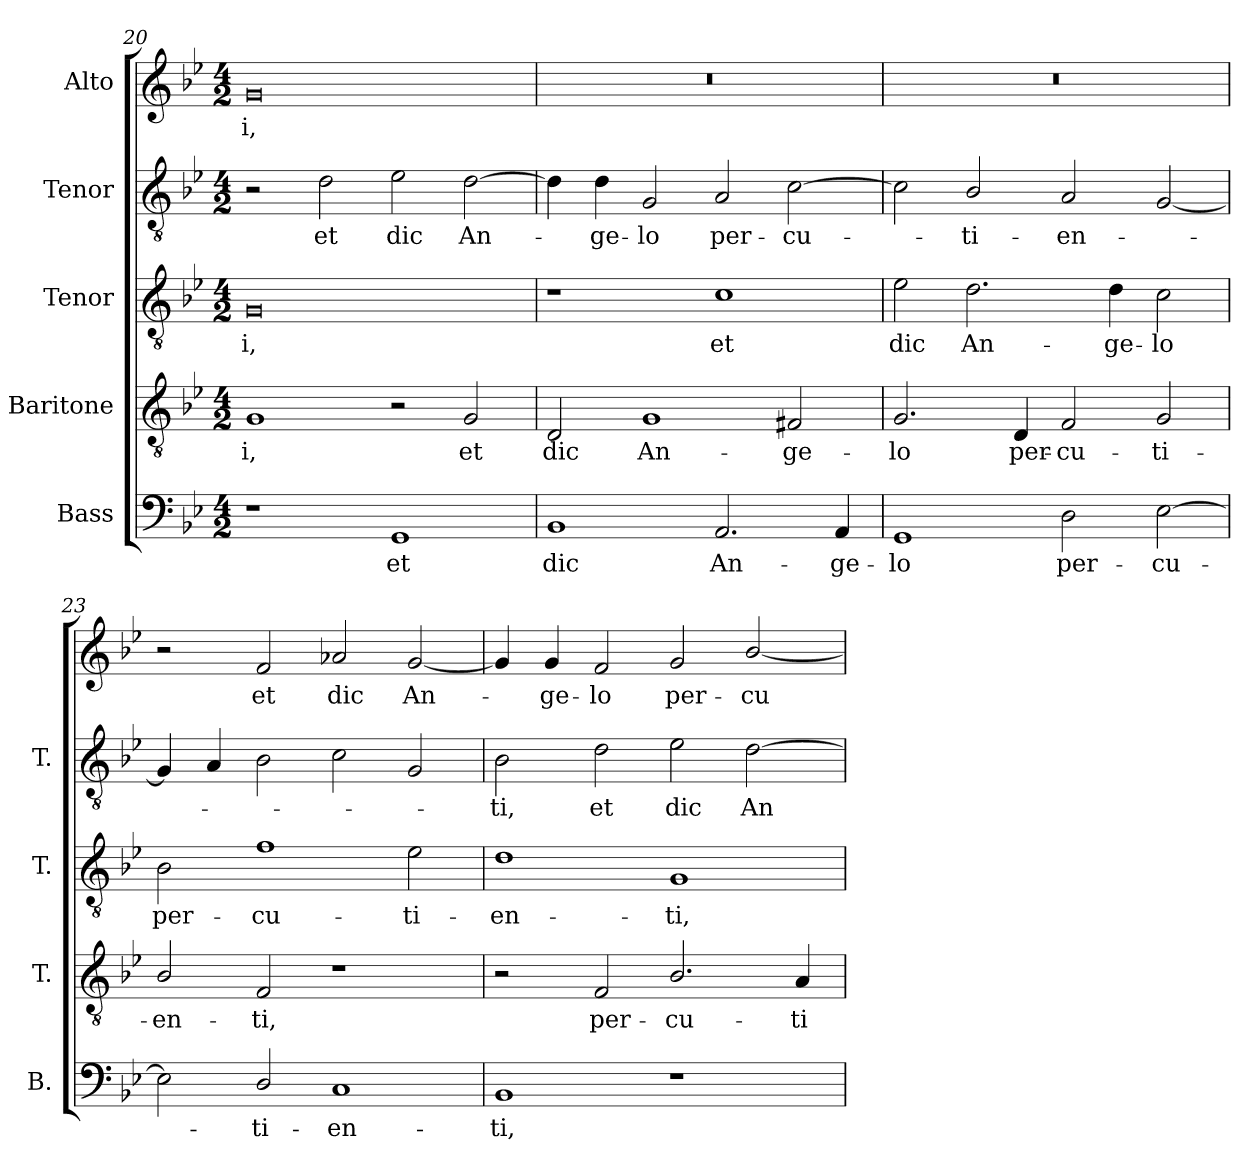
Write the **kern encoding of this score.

**kern	**text	**kern	**text	**kern	**text	**kern	**text	**kern	**text
*part5	*part5	*part4	*part4	*part3	*part3	*part2	*part2	*part1	*part1
*staff5	*staff5	*staff4	*staff4	*staff3	*staff3	*staff2	*staff2	*staff1	*staff1
*I"Bass	*	*I"Baritone	*	*I"Tenor	*	*I"Tenor	*	*I"Alto	*
*I'B.	*	*I'T.	*	*I'T.	*	*I'T.	*	*	*
*clefF4	*	*clefGv2	*	*clefGv2	*	*clefGv2	*	*clefG2	*
*	*	*ITrd7c12	*	*ITrd7c12	*	*ITrd7c12	*	*	*
*k[b-e-]	*	*k[b-e-]	*	*k[b-e-]	*	*k[b-e-]	*	*k[b-e-]	*
*B-:	*	*B-:	*	*B-:	*	*B-:	*	*B-:	*
*M4/2	*	*M4/2	*	*M4/2	*	*M4/2	*	*M4/2	*
=20	=20	=20	=20	=20	=20	=20	=20	=20	=20
!	!	!	!LO:LY:b:color=#000000	!	!	!	!	!	!
!	!	!	!	!	!LO:LY:b:color=#000000	!	!	!	!
!	!	!	!	!	!	!	!	!	!LO:LY:b:color=#000000
1r	.	1GGi	-i,	0GGi	-i,	2r	.	0gi	-i,
!	!	!	!	!	!	!	!LO:LY:b:color=#000000	!	!
.	.	.	.	.	.	2Di\	et	.	.
!	!LO:LY:b:color=#000000	!	!	!	!	!	!	!	!
!	!	!	!	!	!	!	!LO:LY:b:color=#000000	!	!
1GGi	et	2r	.	.	.	2E-i\	dic	.	.
!	!	!	!LO:LY:b:color=#000000	!	!	!	!	!	!
!	!	!	!	!	!	!	!LO:LY:b:color=#000000	!	!
.	.	2GGi/	et	.	.	[2Di\	An-	.	.
!!LO:LB:g=z
=21	=21	=21	=21	=21	=21	=21	=21	=21	=21
!	!LO:LY:b:color=#000000	!	!	!	!	!	!	!	!
!	!	!	!LO:LY:b:color=#000000	!	!	!	!	!LO:N:vis=1	!
1BB-i	dic	2DDi/	dic	1r	.	4Di\]	.	0r	.
!	!	!	!	!	!	!	!LO:LY:b:color=#000000	!	!
.	.	.	.	.	.	4Di\	-ge-	.	.
!	!	!	!LO:LY:b:color=#000000	!	!	!	!	!	!
!	!	!	!	!	!	!	!LO:LY:b:color=#000000	!	!
.	.	1GGi	An-	.	.	2GGi/	-lo	.	.
!	!LO:LY:b:color=#000000	!	!	!	!	!	!	!	!
!	!	!	!	!	!LO:LY:b:color=#000000	!	!	!	!
!	!	!	!	!	!	!	!LO:LY:b:color=#000000	!	!
2.AAi/	An-	.	.	1Ci	et	2AAi/	per-	.	.
!	!	!	!LO:LY:b:color=#000000	!	!	!	!	!	!
!	!	!	!	!	!	!	!LO:LY:b:color=#000000	!	!
.	.	2FF#Xi/	-ge-	.	.	[2Ci\	-cu-	.	.
!	!LO:LY:b:color=#000000	!	!	!	!	!	!	!	!
4AAi/	-ge-	.	.	.	.	.	.	.	.
=22	=22	=22	=22	=22	=22	=22	=22	=22	=22
!	!LO:LY:b:color=#000000	!	!	!	!	!	!	!	!
!	!	!	!LO:LY:b:color=#000000	!	!	!	!	!	!
!	!	!	!	!	!LO:LY:b:color=#000000	!	!	!LO:N:vis=1	!
1GGi	-lo	2.GGi/	-lo	2E-i\	dic	2Ci\]	.	0r	.
!	!	!	!	!	!LO:LY:b:color=#000000	!	!	!	!
!	!	!	!	!	!	!	!LO:LY:b:color=#000000	!	!
.	.	.	.	2.Di\	An-	2BB-i/	-ti-	.	.
!	!	!	!LO:LY:b:color=#000000	!	!	!	!	!	!
.	.	4DDi/	per-	.	.	.	.	.	.
!	!LO:LY:b:color=#000000	!	!	!	!	!	!	!	!
!	!	!	!LO:LY:b:color=#000000	!	!	!	!	!	!
!	!	!	!	!	!	!	!LO:LY:b:color=#000000	!	!
2Di\	per-	2FFi/	-cu-	.	.	2AAi/	-en-	.	.
!	!	!	!	!	!LO:LY:b:color=#000000	!	!	!	!
.	.	.	.	4Di\	-ge-	.	.	.	.
!	!LO:LY:b:color=#000000	!	!	!	!	!	!	!	!
!	!	!	!LO:LY:b:color=#000000	!	!	!	!	!	!
!	!	!	!	!	!LO:LY:b:color=#000000	!	!	!	!
[2E-i\	-cu-	2GGi/	-ti-	2Ci\	-lo	[2GGi/	.	.	.
=23	=23	=23	=23	=23	=23	=23	=23	=23	=23
!	!	!	!LO:LY:b:color=#000000	!	!	!	!	!	!
!	!	!	!	!	!LO:LY:b:color=#000000	!	!	!	!
2E-i\]	.	2BB-i/	-en-	2BB-i\	per-	4GGi/]	.	2r	.
.	.	.	.	.	.	4AAi/	.	.	.
!	!LO:LY:b:color=#000000	!	!	!	!	!	!	!	!
!	!	!	!LO:LY:b:color=#000000	!	!	!	!	!	!
!	!	!	!	!	!LO:LY:b:color=#000000	!	!	!	!
!	!	!	!	!	!	!	!	!	!LO:LY:b:color=#000000
2Di/	-ti-	2FFi/	-ti,	1Fi	-cu-	2BB-i\	.	2fi/	et
!	!LO:LY:b:color=#000000	!	!	!	!	!	!	!	!
!	!	!	!	!	!	!	!	!	!LO:LY:b:color=#000000
1Ci	-en-	1r	.	.	.	2Ci\	.	2a-Xi/	dic
!	!	!	!	!	!LO:LY:b:color=#000000	!	!	!	!
!	!	!	!	!	!	!	!	!	!LO:LY:b:color=#000000
.	.	.	.	2E-i\	-ti-	2GGi/	.	[2gi/	An-
=24	=24	=24	=24	=24	=24	=24	=24	=24	=24
!	!LO:LY:b:color=#000000	!	!	!	!	!	!	!	!
!	!	!	!	!	!LO:LY:b:color=#000000	!	!	!	!
!	!	!	!	!	!	!	!LO:LY:b:color=#000000	!	!
1BB-i	-ti,	2r	.	1Di	-en-	2BB-i\	-ti,	4gi/]	.
!	!	!	!	!	!	!	!	!	!LO:LY:b:color=#000000
.	.	.	.	.	.	.	.	4gi/	-ge-
!	!	!	!LO:LY:b:color=#000000	!	!	!	!	!	!
!	!	!	!	!	!	!	!LO:LY:b:color=#000000	!	!
!	!	!	!	!	!	!	!	!	!LO:LY:b:color=#000000
.	.	2FFi/	per-	.	.	2Di\	et	2fi/	-lo
!	!	!	!LO:LY:b:color=#000000	!	!	!	!	!	!
!	!	!	!	!	!LO:LY:b:color=#000000	!	!	!	!
!	!	!	!	!	!	!	!LO:LY:b:color=#000000	!	!
!	!	!	!	!	!	!	!	!	!LO:LY:b:color=#000000
1r	.	2.BB-i/	-cu-	1GGi	-ti,	2E-i\	dic	2gi/	per-
!	!	!	!	!	!	!	!LO:LY:b:color=#000000	!	!
!	!	!	!	!	!	!	!	!	!LO:LY:b:color=#000000
.	.	.	.	.	.	[2Di\	An-	[2b-i/	-cu-
!	!	!	!LO:LY:b:color=#000000	!	!	!	!	!	!
.	.	4AAi/	-ti-	.	.	.	.	.	.
=	=	=	=	=	=	=	=	=	=
*-	*-	*-	*-	*-	*-	*-	*-	*-	*-
